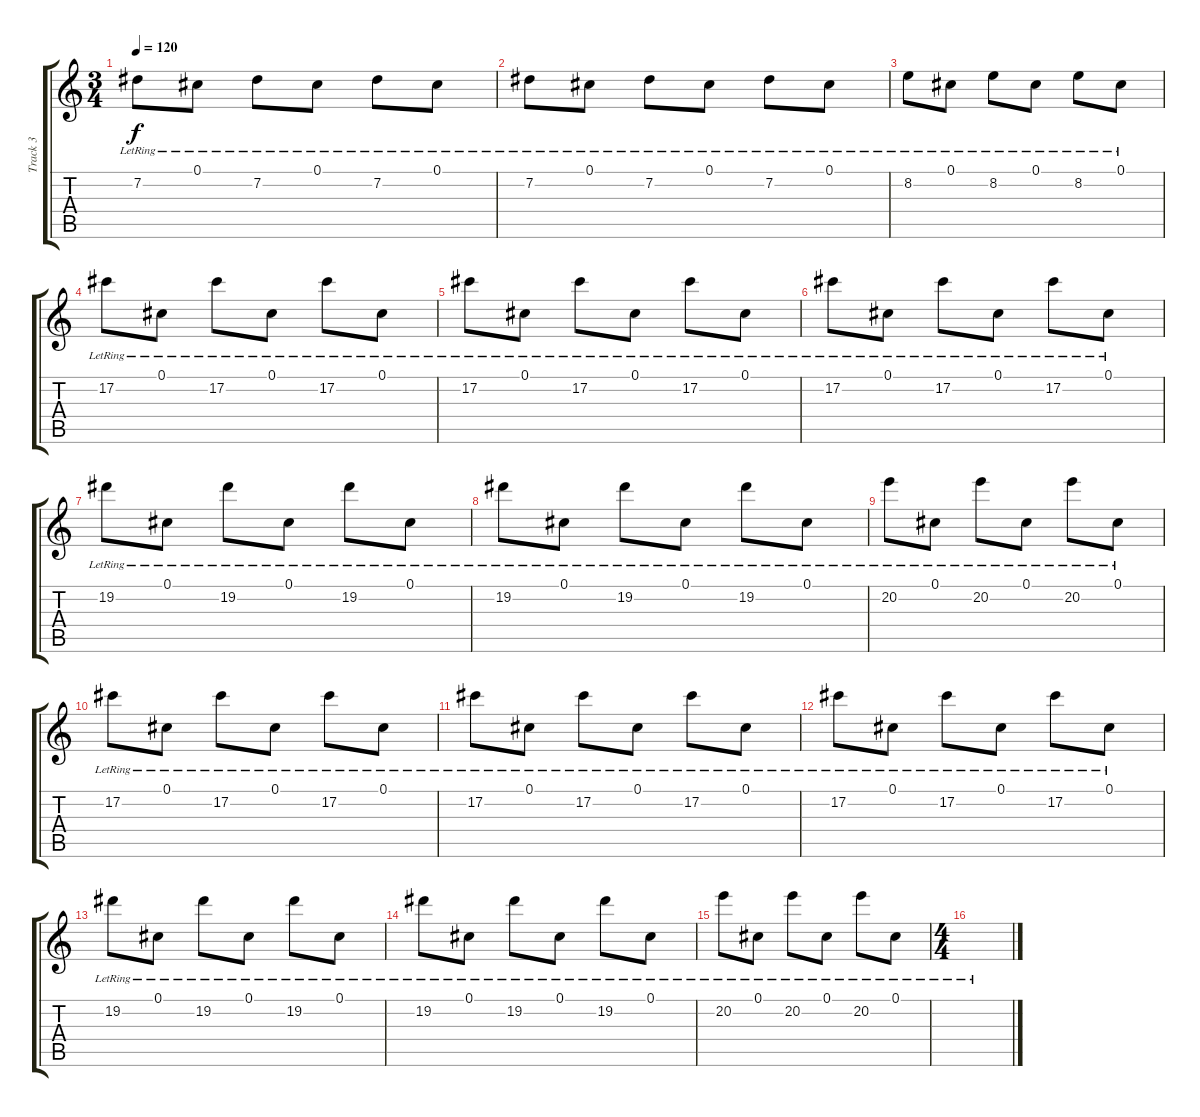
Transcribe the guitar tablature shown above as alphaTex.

\track ("Track 3" "Track 3") {instrument overdrivenguitar}
\staff {score tabs}
\tuning (Db4 Ab3 E3 B2 Gb2 Db2) {hide}
\ts (3 4)
\tempo 120
\clef g2
\ks c
7.2{lr}.8{dy f} 0.1{lr}.8 7.2{lr}.8 0.1{lr}.8 7.2{lr}.8 0.1{lr}.8 |
7.2{lr}.8 0.1{lr}.8 7.2{lr}.8 0.1{lr}.8 7.2{lr}.8 0.1{lr}.8 |
8.2{lr}.8 0.1{lr}.8 8.2{lr}.8 0.1{lr}.8 8.2{lr}.8 0.1{lr}.8 |
17.2{lr}.8 0.1{lr}.8 17.2{lr}.8 0.1{lr}.8 17.2{lr}.8 0.1{lr}.8 |
17.2{lr}.8 0.1{lr}.8 17.2{lr}.8 0.1{lr}.8 17.2{lr}.8 0.1{lr}.8 |
17.2{lr}.8 0.1{lr}.8 17.2{lr}.8 0.1{lr}.8 17.2{lr}.8 0.1{lr}.8 |
19.2{lr}.8 0.1{lr}.8 19.2{lr}.8 0.1{lr}.8 19.2{lr}.8 0.1{lr}.8 |
19.2{lr}.8 0.1{lr}.8 19.2{lr}.8 0.1{lr}.8 19.2{lr}.8 0.1{lr}.8 |
20.2{lr}.8 0.1{lr}.8 20.2{lr}.8 0.1{lr}.8 20.2{lr}.8 0.1{lr}.8 |
17.2{lr}.8 0.1{lr}.8 17.2{lr}.8 0.1{lr}.8 17.2{lr}.8 0.1{lr}.8 |
17.2{lr}.8 0.1{lr}.8 17.2{lr}.8 0.1{lr}.8 17.2{lr}.8 0.1{lr}.8 |
17.2{lr}.8 0.1{lr}.8 17.2{lr}.8 0.1{lr}.8 17.2{lr}.8 0.1{lr}.8 |
19.2{lr}.8 0.1{lr}.8 19.2{lr}.8 0.1{lr}.8 19.2{lr}.8 0.1{lr}.8 |
19.2{lr}.8 0.1{lr}.8 19.2{lr}.8 0.1{lr}.8 19.2{lr}.8 0.1{lr}.8 |
20.2{lr}.8 0.1{lr}.8 20.2{lr}.8 0.1{lr}.8 20.2{lr}.8 0.1{lr}.8 |
\ts (4 4)
